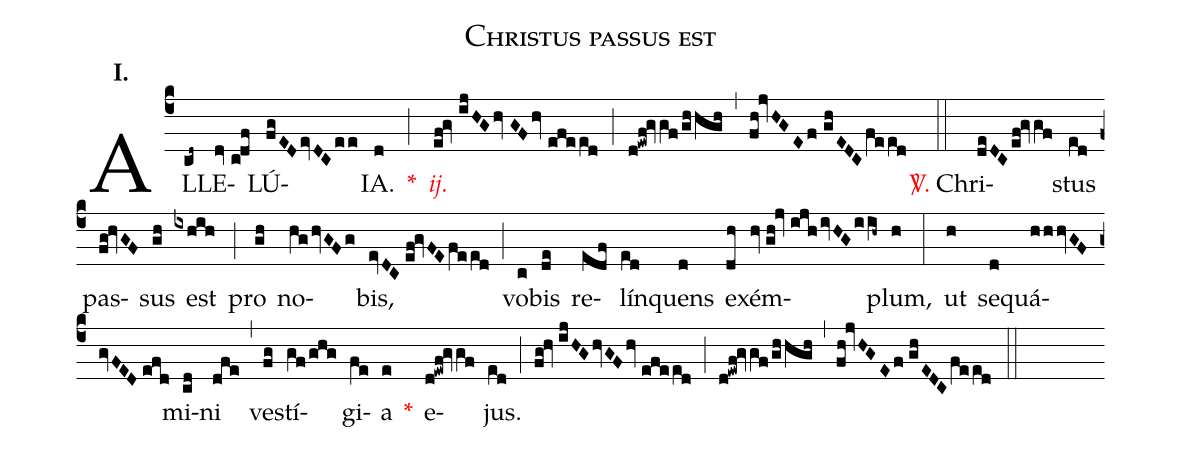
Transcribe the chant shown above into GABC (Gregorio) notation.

name:Christus passus est;
mode:I.;
office-part:Alleluia;
%%
(c4) AL(cd~)LE(dv//c!df)LÚ(fgED/evDC/ee)IA.(d) <v>\red{*}</v>(;) <v>\redit{ij.}</v>(ef!gv//ijHG/hv//GFhv//efeed) (;) (d!ewf!gvgf/ghhgh) (,) (fh!jvHGE/f//ghEDC/feed) (::) <v>\red{\Vbar.}</v> Chri(deDC/ef!gvgf)stus(ed) pas(fg!hvGF)sus(gh) est(ixhih) (;) pro(gh) no(hg/hvGFg)bis,(evDC//ef!gvFE/feed) (;) vo(c)bis(de) re(edf)lín(ed)quens(d) e(dh)xém(hv//gh!jv//ijh/ivHG/iih~)plum,(h) (:) ut(h) se(d)quá(hhhvGF/gvFED//efd)mi(cd)ni(dfe) (,) ves(fg)tí(gf/ghg)gi(fe)a(e) <v>\red{*}</v>() e(d!ewf!gvgf)jus.(ed) (;) (fg!hv//ijHG/hvGF/hv//efeed) (;) (d!ewf!gvgf/ghhgh) (,) (fh!jvHGE/f//ghEDC/feed) (::)
